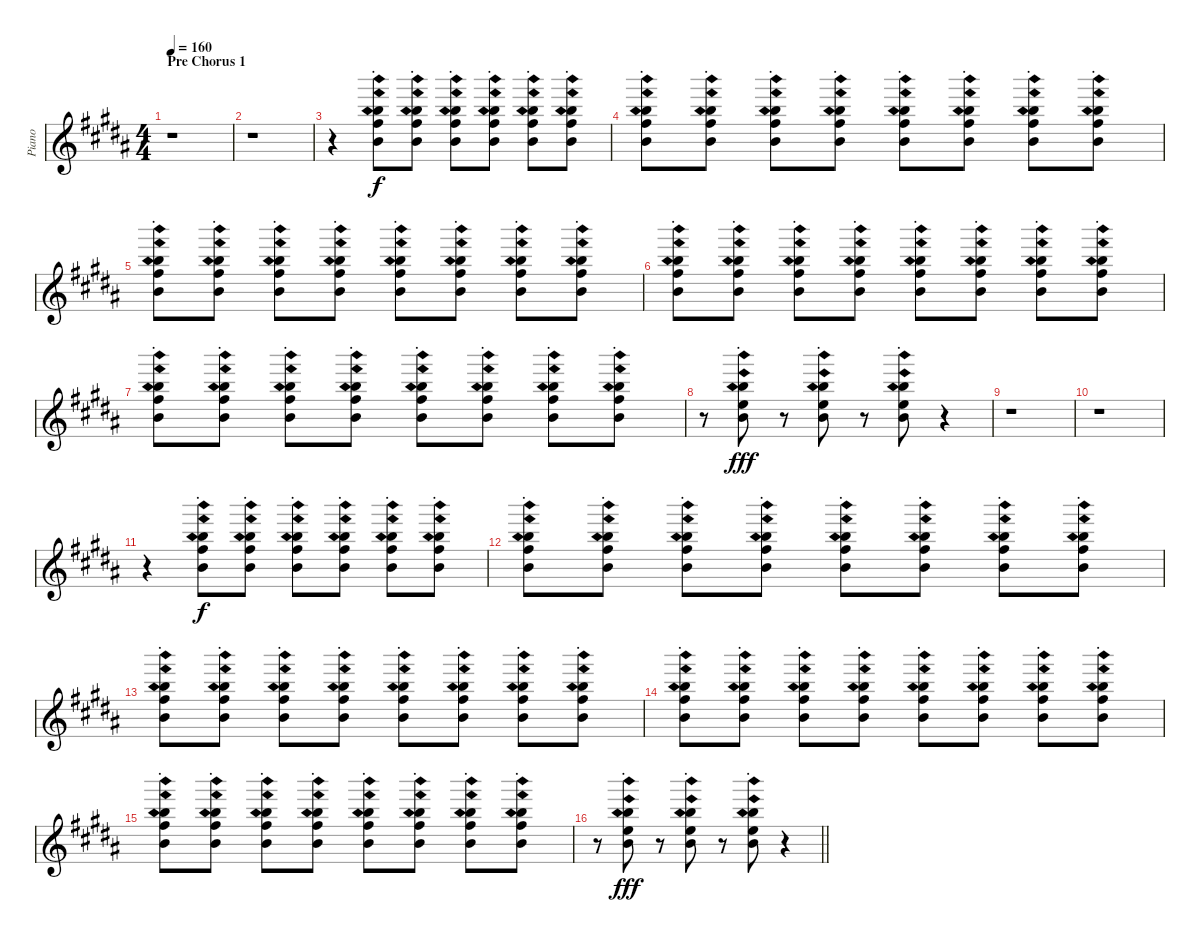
\track ("Piano" "Piano") {instrument electricgrandpiano}
\staff {score}
\tuning (E4 B3 G3 D3 A2 E2) {hide}
\ts (4 4)
\section ("" "Pre Chorus 1")
\tempo 160
\clef g2
\ks b
r.1{dy f} |
r.1 |
r.4 (19.1{ah 12 st} 19.2{ah 12 st} 16.3{ah 12 st}).8 (19.1{ah 12 st} 19.2{ah 12 st} 16.3{ah 12 st}).8 (19.1{ah 12 st} 19.2{ah 12 st} 16.3{ah 12 st}).8 (19.1{ah 12 st} 19.2{ah 12 st} 16.3{ah 12 st}).8 (19.1{ah 12 st} 19.2{ah 12 st} 16.3{ah 12 st}).8 (19.1{ah 12 st} 19.2{ah 12 st} 16.3{ah 12 st}).8 |
(19.1{ah 12 st} 19.2{ah 12 st} 16.3{ah 12 st}).8 (19.1{ah 12 st} 19.2{ah 12 st} 16.3{ah 12 st}).8 (19.1{ah 12 st} 19.2{ah 12 st} 16.3{ah 12 st}).8 (19.1{ah 12 st} 19.2{ah 12 st} 16.3{ah 12 st}).8 (19.1{ah 12 st} 19.2{ah 12 st} 16.3{ah 12 st}).8 (19.1{ah 12 st} 19.2{ah 12 st} 16.3{ah 12 st}).8 (19.1{ah 12 st} 19.2{ah 12 st} 16.3{ah 12 st}).8 (19.1{ah 12 st} 19.2{ah 12 st} 16.3{ah 12 st}).8 |
(19.1{ah 12 st} 19.2{ah 12 st} 16.3{ah 12 st}).8 (19.1{ah 12 st} 19.2{ah 12 st} 16.3{ah 12 st}).8 (19.1{ah 12 st} 19.2{ah 12 st} 16.3{ah 12 st}).8 (19.1{ah 12 st} 19.2{ah 12 st} 16.3{ah 12 st}).8 (19.1{ah 12 st} 19.2{ah 12 st} 16.3{ah 12 st}).8 (19.1{ah 12 st} 19.2{ah 12 st} 16.3{ah 12 st}).8 (19.1{ah 12 st} 19.2{ah 12 st} 16.3{ah 12 st}).8 (19.1{ah 12 st} 19.2{ah 12 st} 16.3{ah 12 st}).8 |
(19.1{ah 12 st} 19.2{ah 12 st} 16.3{ah 12 st}).8 (19.1{ah 12 st} 19.2{ah 12 st} 16.3{ah 12 st}).8 (19.1{ah 12 st} 19.2{ah 12 st} 16.3{ah 12 st}).8 (19.1{ah 12 st} 19.2{ah 12 st} 16.3{ah 12 st}).8 (19.1{ah 12 st} 19.2{ah 12 st} 16.3{ah 12 st}).8 (19.1{ah 12 st} 19.2{ah 12 st} 16.3{ah 12 st}).8 (19.1{ah 12 st} 19.2{ah 12 st} 16.3{ah 12 st}).8 (19.1{ah 12 st} 19.2{ah 12 st} 16.3{ah 12 st}).8 |
(19.1{ah 12 st} 19.2{ah 12 st} 16.3{ah 12 st}).8 (19.1{ah 12 st} 19.2{ah 12 st} 16.3{ah 12 st}).8 (19.1{ah 12 st} 19.2{ah 12 st} 16.3{ah 12 st}).8 (19.1{ah 12 st} 19.2{ah 12 st} 16.3{ah 12 st}).8 (19.1{ah 12 st} 19.2{ah 12 st} 16.3{ah 12 st}).8 (19.1{ah 12 st} 19.2{ah 12 st} 16.3{ah 12 st}).8 (19.1{ah 12 st} 19.2{ah 12 st} 16.3{ah 12 st}).8 (19.1{ah 12 st} 19.2{ah 12 st} 16.3{ah 12 st}).8 |
r.8 (19.1{ah 12 st} 17.2{ah 12 st} 16.3{ah 12 st}).8{dy fff} r.8 (19.1{ah 12 st} 17.2{ah 12 st} 16.3{ah 12 st}).8 r.8 (19.1{ah 12 st} 17.2{ah 12 st} 16.3{ah 12 st}).8 r.4 |
r.1 |
r.1 |
r.4 (19.1{ah 12 st} 19.2{ah 12 st} 16.3{ah 12 st}).8{dy f} (19.1{ah 12 st} 19.2{ah 12 st} 16.3{ah 12 st}).8 (19.1{ah 12 st} 19.2{ah 12 st} 16.3{ah 12 st}).8 (19.1{ah 12 st} 19.2{ah 12 st} 16.3{ah 12 st}).8 (19.1{ah 12 st} 19.2{ah 12 st} 16.3{ah 12 st}).8 (19.1{ah 12 st} 19.2{ah 12 st} 16.3{ah 12 st}).8 |
(19.1{ah 12 st} 19.2{ah 12 st} 16.3{ah 12 st}).8 (19.1{ah 12 st} 19.2{ah 12 st} 16.3{ah 12 st}).8 (19.1{ah 12 st} 19.2{ah 12 st} 16.3{ah 12 st}).8 (19.1{ah 12 st} 19.2{ah 12 st} 16.3{ah 12 st}).8 (19.1{ah 12 st} 19.2{ah 12 st} 16.3{ah 12 st}).8 (19.1{ah 12 st} 19.2{ah 12 st} 16.3{ah 12 st}).8 (19.1{ah 12 st} 19.2{ah 12 st} 16.3{ah 12 st}).8 (19.1{ah 12 st} 19.2{ah 12 st} 16.3{ah 12 st}).8 |
(19.1{ah 12 st} 19.2{ah 12 st} 16.3{ah 12 st}).8 (19.1{ah 12 st} 19.2{ah 12 st} 16.3{ah 12 st}).8 (19.1{ah 12 st} 19.2{ah 12 st} 16.3{ah 12 st}).8 (19.1{ah 12 st} 19.2{ah 12 st} 16.3{ah 12 st}).8 (19.1{ah 12 st} 19.2{ah 12 st} 16.3{ah 12 st}).8 (19.1{ah 12 st} 19.2{ah 12 st} 16.3{ah 12 st}).8 (19.1{ah 12 st} 19.2{ah 12 st} 16.3{ah 12 st}).8 (19.1{ah 12 st} 19.2{ah 12 st} 16.3{ah 12 st}).8 |
(19.1{ah 12 st} 19.2{ah 12 st} 16.3{ah 12 st}).8 (19.1{ah 12 st} 19.2{ah 12 st} 16.3{ah 12 st}).8 (19.1{ah 12 st} 19.2{ah 12 st} 16.3{ah 12 st}).8 (19.1{ah 12 st} 19.2{ah 12 st} 16.3{ah 12 st}).8 (19.1{ah 12 st} 19.2{ah 12 st} 16.3{ah 12 st}).8 (19.1{ah 12 st} 19.2{ah 12 st} 16.3{ah 12 st}).8 (19.1{ah 12 st} 19.2{ah 12 st} 16.3{ah 12 st}).8 (19.1{ah 12 st} 19.2{ah 12 st} 16.3{ah 12 st}).8 |
(19.1{ah 12 st} 19.2{ah 12 st} 16.3{ah 12 st}).8 (19.1{ah 12 st} 19.2{ah 12 st} 16.3{ah 12 st}).8 (19.1{ah 12 st} 19.2{ah 12 st} 16.3{ah 12 st}).8 (19.1{ah 12 st} 19.2{ah 12 st} 16.3{ah 12 st}).8 (19.1{ah 12 st} 19.2{ah 12 st} 16.3{ah 12 st}).8 (19.1{ah 12 st} 19.2{ah 12 st} 16.3{ah 12 st}).8 (19.1{ah 12 st} 19.2{ah 12 st} 16.3{ah 12 st}).8 (19.1{ah 12 st} 19.2{ah 12 st} 16.3{ah 12 st}).8 |
\barLineRight lightlight
r.8 (19.1{ah 12 st} 17.2{ah 12 st} 16.3{ah 12 st}).8{dy fff} r.8 (19.1{ah 12 st} 17.2{ah 12 st} 16.3{ah 12 st}).8 r.8 (19.1{ah 12 st} 17.2{ah 12 st} 16.3{ah 12 st}).8 r.4
